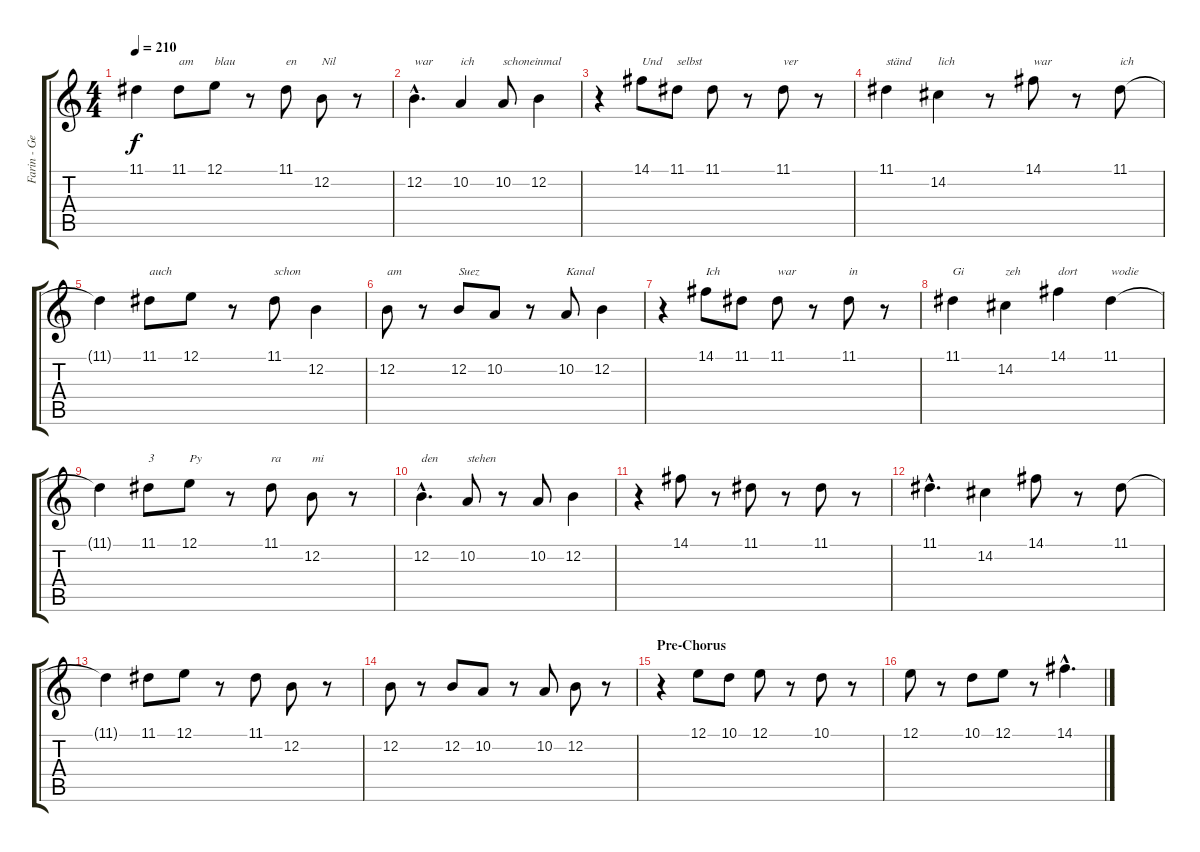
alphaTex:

\track ("Farin - Gesang" "Farin - Ge") {instrument tenorsax}
\staff {score tabs}
\tuning (E4 B3 G3 D3 A2 E2) {hide}
\ts (4 4)
\tempo 210
\clef g2
\ks c
11.1{t}.4{dy f} 11.1.8{txt "am"} 12.1.8{txt "blau"} r.8 11.1.8{txt "en"} 12.2.8{txt "Nil"} r.8 |
12.2{hac}.4{d txt "war"} 10.2.4{txt "ich"} 10.2.8{txt "schoneinmal"} 12.2.4 |
r.4 14.1.8{txt "Und"} 11.1.8{txt "selbst"} 11.1.8 r.8 11.1.8{txt "ver"} r.8 |
11.1.4{txt "ständ"} 14.2.4{txt "lich"} r.8 14.1.8{txt "war"} r.8 11.1.8{txt "ich"} |
11.1{t}.4 11.1.8{txt "auch"} 12.1.8 r.8 11.1.8{txt "schon"} 12.2.4 |
12.2.8{txt "am"} r.8 12.2.8{txt "Suez"} 10.2.8 r.8 10.2.8{txt "Kanal"} 12.2.4 |
r.4 14.1.8{txt "Ich"} 11.1.8 11.1.8{txt "war"} r.8 11.1.8{txt "in"} r.8 |
11.1.4{txt "Gi"} 14.2.4{txt "zeh"} 14.1.4{txt "dort"} 11.1.4{txt "wodie"} |
11.1{t}.4 11.1.8{txt "3"} 12.1.8{txt "Py"} r.8 11.1.8{txt "ra"} 12.2.8{txt "mi"} r.8 |
12.2{hac}.4{d txt "den"} 10.2.8{txt "stehen"} r.8 10.2.8 12.2.4 |
r.4 14.1.8 r.8 11.1.8 r.8 11.1.8 r.8 |
11.1{hac}.4{d} 14.2.4 14.1.8 r.8 11.1.8 |
11.1{t}.4 11.1.8 12.1.8 r.8 11.1.8 12.2.8 r.8 |
12.2.8 r.8 12.2.8 10.2.8 r.8 10.2.8 12.2.8 r.8 |
\section ("" "Pre-Chorus")
r.4 12.1.8 10.1.8 12.1.8 r.8 10.1.8 r.8 |
12.1.8 r.8 10.1.8 12.1.8 r.8 14.1{hac}.4{d}
